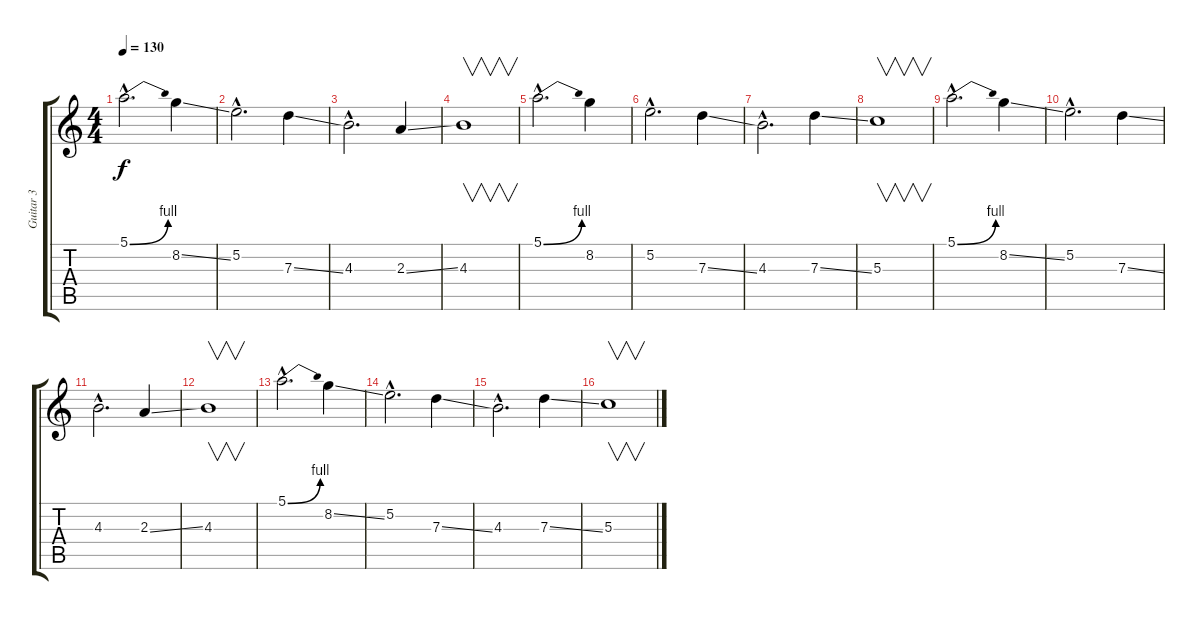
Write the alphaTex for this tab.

\track ("Guitar 3" "Guitar 3") {instrument overdrivenguitar}
\staff {score tabs}
\tuning (E4 B3 G3 D3 A2 E2) {hide}
\ts (4 4)
\tempo 130
\clef g2
\ks c
5.1{be (bend 0 0 60 4) hac}.2{d dy f volume 10} 8.2{ss}.4 |
5.2{hac}.2{d} 7.3{ss}.4 |
4.3{hac}.2{d} 2.3{ss}.4 |
4.3.1{v} |
5.1{be (bend 0 0 60 4) hac}.2{d} 8.2.4 |
5.2{hac}.2{d} 7.3{ss}.4 |
4.3{hac}.2{d} 7.3{ss}.4 |
5.3.1{v} |
5.1{be (bend 0 0 60 4) hac}.2{d} 8.2{ss}.4 |
5.2{hac}.2{d} 7.3{ss}.4 |
4.3{hac}.2{d} 2.3{ss}.4 |
4.3.1{v} |
5.1{be (bend 0 0 60 4) hac}.2{d} 8.2{ss}.4 |
5.2{hac}.2{d} 7.3{ss}.4 |
4.3{hac}.2{d} 7.3{ss}.4 |
5.3.1{v}
